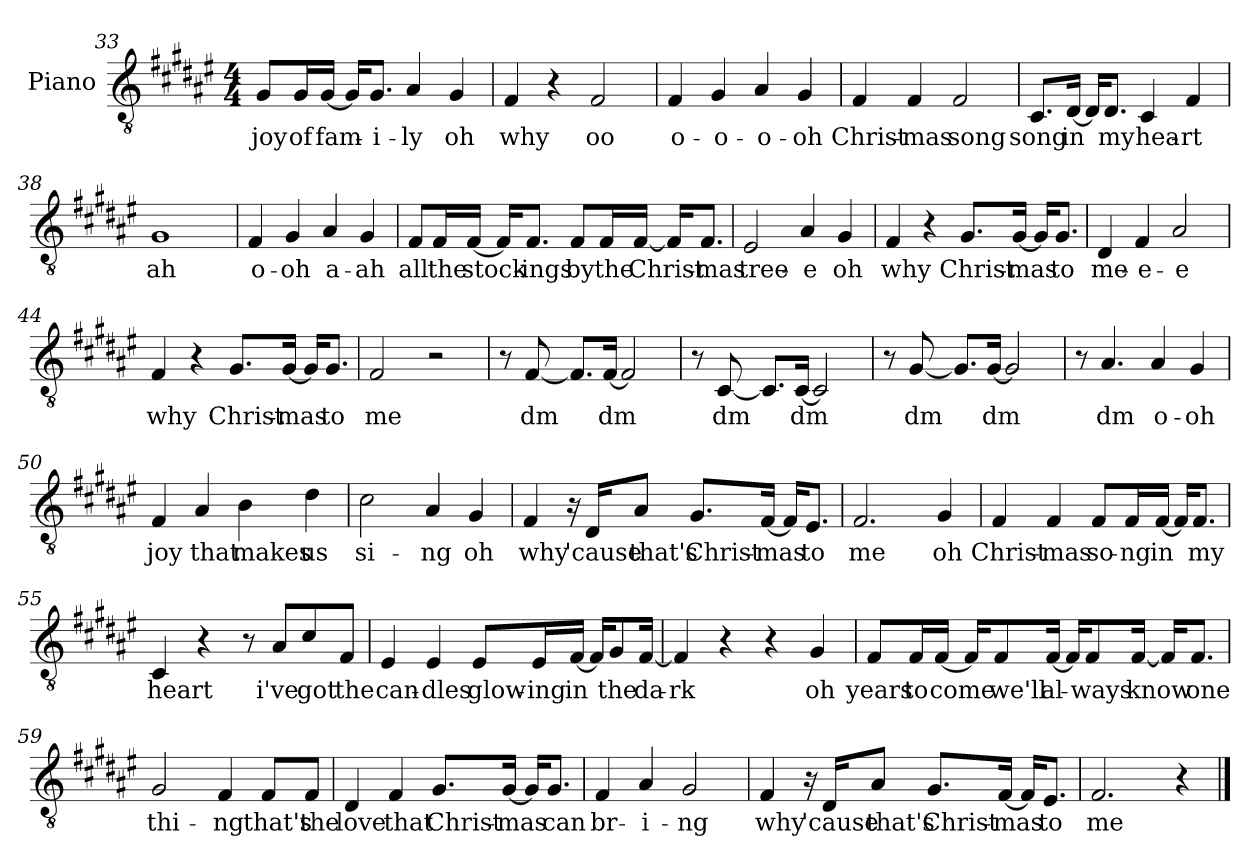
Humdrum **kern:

**kern	**text
*part1	*part1
*staff1	*staff1
*I"Piano	*
*I'Pno.	*
*clefGv2	*
*k[f#c#g#d#a#e#]	*
*M4/4	*
=33	=33
!	!LO:LY:b
8G#/L	joy
!	!LO:LY:b
16G#/L	of
!	!LO:LY:b
[16G#/JJ	fam-
16G#/KL]	.
!	!LO:LY:b
8.G#/J	-i-
!	!LO:LY:b
4A#/	-ly
!	!LO:LY:b
4G#/	oh
=34	=34
!	!LO:LY:b
4F#/	why
4r	.
!	!LO:LY:b
2F#/	oo
=35	=35
!	!LO:LY:b
4F#/	o-
!	!LO:LY:b
4G#/	-o-
!	!LO:LY:b
4A#/	-o-
!	!LO:LY:b
4G#/	-oh
!!LO:PB:g=z
=36	=36
!	!LO:LY:b
4F#/	Christ-
!	!LO:LY:b
4F#/	-mas
!	!LO:LY:b
2F#/	song
=37	=37
!	!LO:LY:b
8.C#/L	song
!	!LO:LY:b
[16D#/Jk	in
16D#/KL]	.
!	!LO:LY:b
8.D#/J	my
!	!LO:LY:b
4C#/	hea-
!	!LO:LY:b
4F#/	-rt
=38	=38
!	!LO:LY:b
1G#	ah
=39	=39
!	!LO:LY:b
4F#/	o-
!	!LO:LY:b
4G#/	-oh
!	!LO:LY:b
4A#/	a-
!	!LO:LY:b
4G#/	-ah
!!LO:LB:g=z
=40	=40
!	!LO:LY:b
8F#/L	all
!	!LO:LY:b
16F#/L	the
!	!LO:LY:b
[16F#/JJ	stock-
16F#/KL]	.
!	!LO:LY:b
8.F#/J	-ings
!	!LO:LY:b
8F#/L	by
!	!LO:LY:b
16F#/L	the
!	!LO:LY:b
[16F#/JJ	Christ-
16F#/KL]	.
!	!LO:LY:b
8.F#/J	-mas
=41	=41
!	!LO:LY:b
2E#/	tree-
!	!LO:LY:b
4A#/	-e
!	!LO:LY:b
4G#/	oh
=42	=42
!	!LO:LY:b
4F#/	why
4r	.
!	!LO:LY:b
8.G#/L	Christ-
!	!LO:LY:b
[16G#/Jk	-mas
16G#/KL]	.
!	!LO:LY:b
8.G#/J	to
=43	=43
!	!LO:LY:b
4D#/	me-
!	!LO:LY:b
4F#/	-e-
!	!LO:LY:b
2A#/	-e
!!LO:LB:g=z
=44	=44
!	!LO:LY:b
4F#/	why
4r	.
!	!LO:LY:b
8.G#/L	Christ-
!	!LO:LY:b
[16G#/Jk	-mas
16G#/KL]	.
!	!LO:LY:b
8.G#/J	to
=45	=45
!	!LO:LY:b
2F#/	me
2r	.
=46	=46
8r	.
!	!LO:LY:b
[8F#/	dm
8.F#/L]	.
!	!LO:LY:b
[16F#/Jk	dm
2F#/]	.
=47	=47
8r	.
!	!LO:LY:b
[8C#/	dm
8.C#/L]	.
!	!LO:LY:b
[16C#/Jk	dm
2C#/]	.
=48	=48
8r	.
!	!LO:LY:b
[8G#/	dm
8.G#/L]	.
!	!LO:LY:b
[16G#/Jk	dm
2G#/]	.
!!LO:LB:g=z
=49	=49
8r	.
!	!LO:LY:b
4.A#/	dm
!	!LO:LY:b
4A#/	o-
!	!LO:LY:b
4G#/	-oh
=50	=50
!	!LO:LY:b
4F#/	joy
!	!LO:LY:b
4A#/	that
!	!LO:LY:b
4B\	makes
!	!LO:LY:b
4d#\	us
=51	=51
!	!LO:LY:b
2c#\	si-
!	!LO:LY:b
4A#/	-ng
!	!LO:LY:b
4G#/	oh
=52	=52
!	!LO:LY:b
4F#/	why
16r	.
!	!LO:LY:b
16D#/KL	'cause
!	!LO:LY:b
8A#/J	that's
!	!LO:LY:b
8.G#/L	Christ-
!	!LO:LY:b
[16F#/Jk	-mas
16F#/KL]	.
!	!LO:LY:b
8.E#/J	to
=53	=53
!	!LO:LY:b
2.F#/	me
!	!LO:LY:b
4G#/	oh
!!LO:LB:g=z
=54	=54
!	!LO:LY:b
4F#/	Christ-
!	!LO:LY:b
4F#/	-mas
!	!LO:LY:b
8F#/L	so-
!	!LO:LY:b
16F#/L	-ng
!	!LO:LY:b
[16F#/JJ	in
16F#/KL]	.
!	!LO:LY:b
8.F#/J	my
=55	=55
!	!LO:LY:b
4C#/	heart
4r	.
8r	.
!	!LO:LY:b
8A#/L	i've
!	!LO:LY:b
8c#/	got
!	!LO:LY:b
8F#/J	the
=56	=56
!	!LO:LY:b
4E#/	can-
!	!LO:LY:b
4E#/	-dles
!	!LO:LY:b
8E#/L	glow-
!	!LO:LY:b
16E#/L	-ing
!	!LO:LY:b
[16F#/JJ	in
16F#/KL]	.
!	!LO:LY:b
8G#/	the
!	!LO:LY:b
[16F#/Jk	da-
=57	=57
!	!LO:LY:b
4F#/]	-rk
4r	.
4r	.
!	!LO:LY:b
4G#/	oh
!!LO:LB:g=z
=58	=58
!	!LO:LY:b
8F#/L	years
!	!LO:LY:b
16F#/L	to
!	!LO:LY:b
[16F#/JJ	come
16F#/KL]	.
!	!LO:LY:b
8F#/	we'll
!	!LO:LY:b
[16F#/Jk	al-
16F#/KL]	.
!	!LO:LY:b
8F#/	-ways
!	!LO:LY:b
[16F#/Jk	know
16F#/KL]	.
!	!LO:LY:b
8.F#/J	one
=59	=59
!	!LO:LY:b
2G#/	thi-
!	!LO:LY:b
4F#/	-ng
!	!LO:LY:b
8F#/L	that's
!	!LO:LY:b
8F#/J	the
=60	=60
!	!LO:LY:b
4D#/	love
!	!LO:LY:b
4F#/	that
!	!LO:LY:b
8.G#/L	Christ-
!	!LO:LY:b
[16G#/Jk	-mas
16G#/KL]	.
!	!LO:LY:b
8.G#/J	can
!!LO:LB:g=z
=61	=61
!	!LO:LY:b
4F#/	br-
!	!LO:LY:b
4A#/	-i-
!	!LO:LY:b
2G#/	-ng
=62	=62
!	!LO:LY:b
4F#/	why
16r	.
!	!LO:LY:b
16D#/KL	'cause
!	!LO:LY:b
8A#/J	that's
!	!LO:LY:b
8.G#/L	Christ-
!	!LO:LY:b
[16F#/Jk	-mas
16F#/KL]	.
!	!LO:LY:b
8.E#/J	to
=63	=63
!	!LO:LY:b
2.F#/	me
4r	.
==	==
*-	*-
